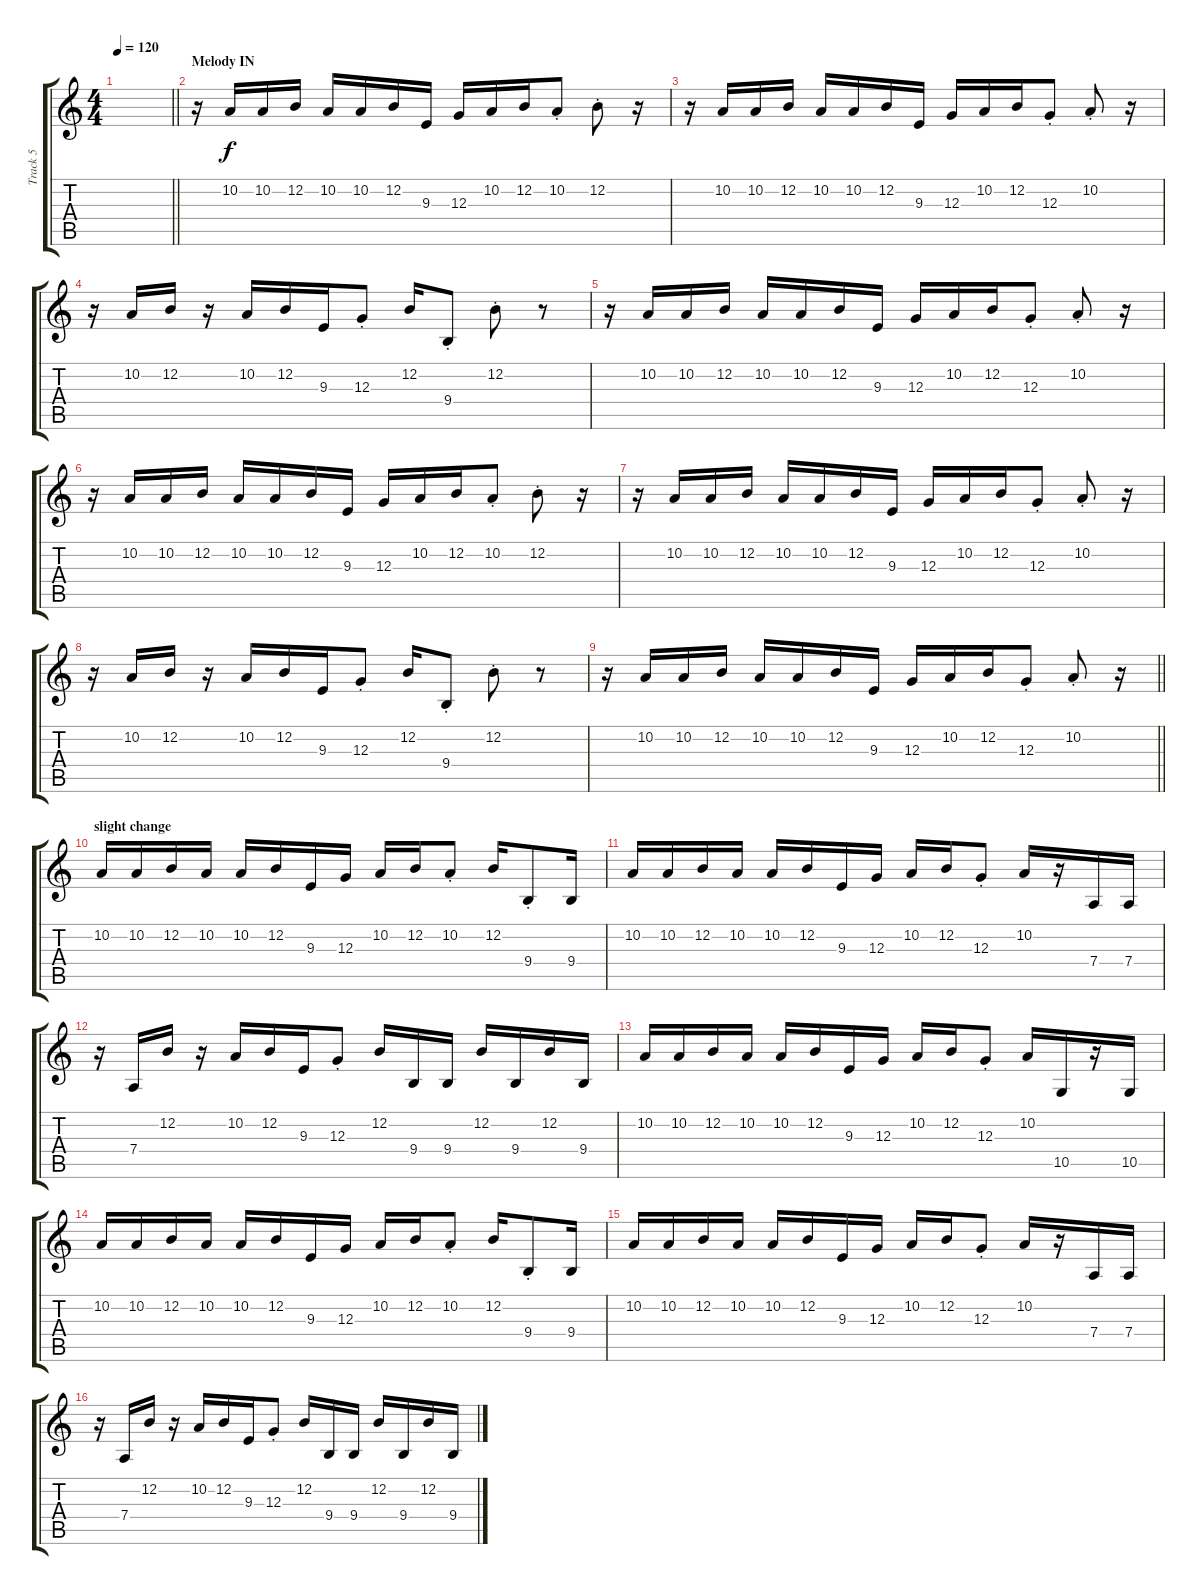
\track ("Track 5" "Track 5") {instrument lead1square}
\staff {score tabs}
\tuning (E4 B3 G3 D3 A2 E2) {hide}
\ts (4 4)
\tempo 120
\clef g2
\barLineRight lightlight
\ks c
|
\section ("" "Melody IN")
r.16 10.2.16 10.2.16 12.2.16 10.2.16 10.2.16 12.2.16 9.3.16 12.3.16 10.2.16 12.2.16 10.2{st}.8 12.2{st}.8 r.16 |
r.16 10.2.16 10.2.16 12.2.16 10.2.16 10.2.16 12.2.16 9.3.16 12.3.16 10.2.16 12.2.16 12.3{st}.8 10.2{st}.8 r.16 |
r.16 10.2.16 12.2.16 r.16 10.2.16 12.2.16 9.3.16 12.3{st}.8 12.2.16 9.4{st}.8 12.2{st}.8 r.8 |
r.16 10.2.16 10.2.16 12.2.16 10.2.16 10.2.16 12.2.16 9.3.16 12.3.16 10.2.16 12.2.16 12.3{st}.8 10.2{st}.8 r.16 |
r.16 10.2.16 10.2.16 12.2.16 10.2.16 10.2.16 12.2.16 9.3.16 12.3.16 10.2.16 12.2.16 10.2{st}.8 12.2{st}.8 r.16 |
r.16 10.2.16 10.2.16 12.2.16 10.2.16 10.2.16 12.2.16 9.3.16 12.3.16 10.2.16 12.2.16 12.3{st}.8 10.2{st}.8 r.16 |
r.16 10.2.16 12.2.16 r.16 10.2.16 12.2.16 9.3.16 12.3{st}.8 12.2.16 9.4{st}.8 12.2{st}.8 r.8 |
\barLineRight lightlight
r.16 10.2.16 10.2.16 12.2.16 10.2.16 10.2.16 12.2.16 9.3.16 12.3.16 10.2.16 12.2.16 12.3{st}.8 10.2{st}.8 r.16 |
\section ("" "slight change")
10.2.16 10.2.16 12.2.16 10.2.16 10.2.16 12.2.16 9.3.16 12.3.16 10.2.16 12.2.16 10.2{st}.8 12.2.16 9.4{st}.8 9.4.16 |
10.2.16 10.2.16 12.2.16 10.2.16 10.2.16 12.2.16 9.3.16 12.3.16 10.2.16 12.2.16 12.3{st}.8 10.2.16 r.16 7.4.16 7.4.16 |
r.16 7.4.16 12.2.16 r.16 10.2.16 12.2.16 9.3.16 12.3{st}.8 12.2.16 9.4.16 9.4.16 12.2.16 9.4.16 12.2.16 9.4.16 |
10.2.16 10.2.16 12.2.16 10.2.16 10.2.16 12.2.16 9.3.16 12.3.16 10.2.16 12.2.16 12.3{st}.8 10.2.16 10.5.16 r.16 10.5.16 |
10.2.16 10.2.16 12.2.16 10.2.16 10.2.16 12.2.16 9.3.16 12.3.16 10.2.16 12.2.16 10.2{st}.8 12.2.16 9.4{st}.8 9.4.16 |
10.2.16 10.2.16 12.2.16 10.2.16 10.2.16 12.2.16 9.3.16 12.3.16 10.2.16 12.2.16 12.3{st}.8 10.2.16 r.16 7.4.16 7.4.16 |
r.16 7.4.16 12.2.16 r.16 10.2.16 12.2.16 9.3.16 12.3{st}.8 12.2.16 9.4.16 9.4.16 12.2.16 9.4.16 12.2.16 9.4.16
